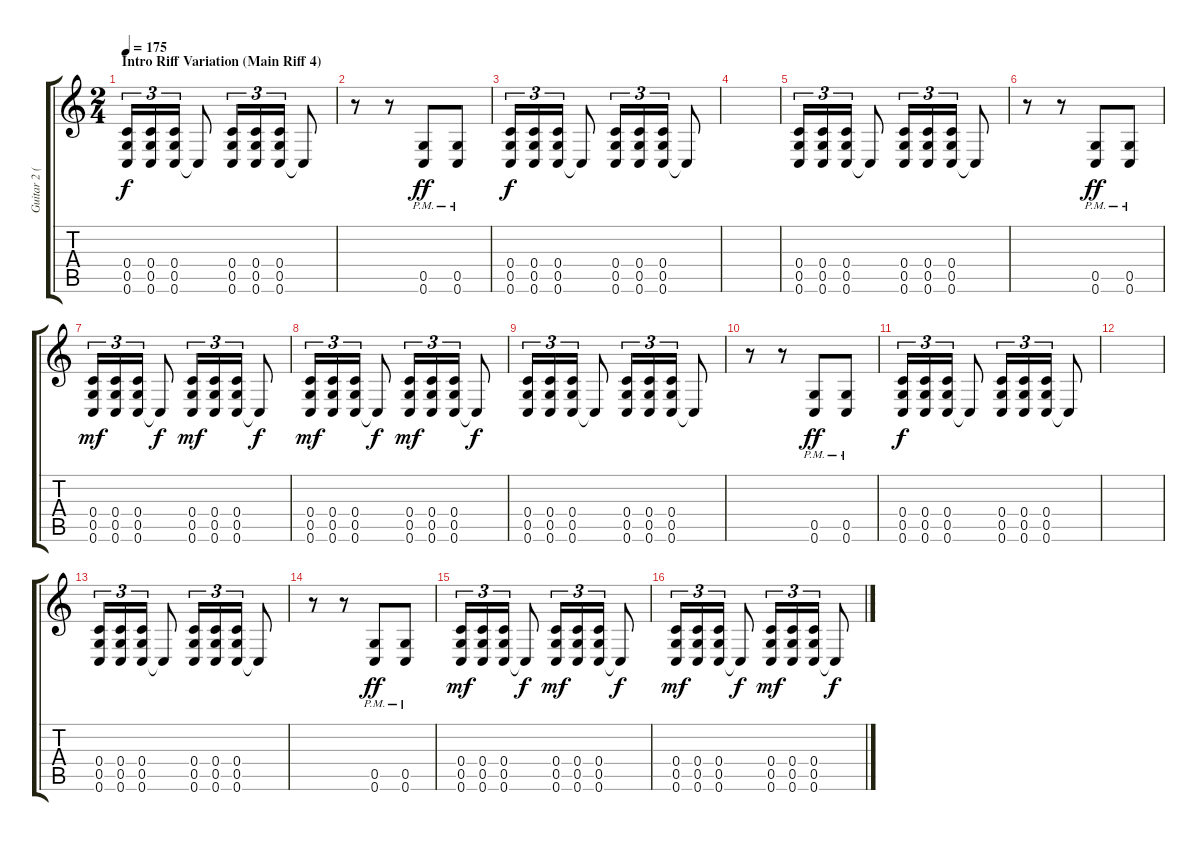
\track ("Guitar 2 (Sgrosso)" "Guitar 2 (") {instrument distortionguitar}
\staff {score tabs}
\tuning (D4 A3 F3 C3 G2 C2) {hide}
\ts (2 4)
\section ("" "Intro Riff Variation (Main Riff 4)")
\tempo 175
\clef g2
\ks c
(0.4 0.5 0.6).16{tu (3 2) dy f} (0.4 0.5 0.6).16{tu (3 2)} (0.4 0.5 0.6).16{tu (3 2)} 0.6{t}.8 (0.4 0.5 0.6).16{tu (3 2)} (0.4 0.5 0.6).16{tu (3 2)} (0.4 0.5 0.6).16{tu (3 2)} 0.6{t}.8 |
r.8 r.8 (0.5{pm} 0.6{pm}).8{dy ff} (0.5{pm} 0.6{pm}).8 |
(0.4 0.5 0.6).16{tu (3 2) dy f} (0.4 0.5 0.6).16{tu (3 2)} (0.4 0.5 0.6).16{tu (3 2)} 0.6{t}.8 (0.4 0.5 0.6).16{tu (3 2)} (0.4 0.5 0.6).16{tu (3 2)} (0.4 0.5 0.6).16{tu (3 2)} 0.6{t}.8 |
|
(0.4 0.5 0.6).16{tu (3 2)} (0.4 0.5 0.6).16{tu (3 2)} (0.4 0.5 0.6).16{tu (3 2)} 0.6{t}.8 (0.4 0.5 0.6).16{tu (3 2)} (0.4 0.5 0.6).16{tu (3 2)} (0.4 0.5 0.6).16{tu (3 2)} 0.6{t}.8 |
r.8 r.8 (0.5{pm} 0.6{pm}).8{dy ff} (0.5{pm} 0.6{pm}).8 |
(0.4 0.5 0.6).16{tu (3 2) dy mf} (0.4 0.5 0.6).16{tu (3 2)} (0.4 0.5 0.6).16{tu (3 2)} 0.6{t}.8{dy f} (0.4 0.5 0.6).16{tu (3 2) dy mf} (0.4 0.5 0.6).16{tu (3 2)} (0.4 0.5 0.6).16{tu (3 2)} 0.6{t}.8{dy f} |
(0.4 0.5 0.6).16{tu (3 2) dy mf} (0.4 0.5 0.6).16{tu (3 2)} (0.4 0.5 0.6).16{tu (3 2)} 0.6{t}.8{dy f} (0.4 0.5 0.6).16{tu (3 2) dy mf} (0.4 0.5 0.6).16{tu (3 2)} (0.4 0.5 0.6).16{tu (3 2)} 0.6{t}.8{dy f} |
(0.4 0.5 0.6).16{tu (3 2)} (0.4 0.5 0.6).16{tu (3 2)} (0.4 0.5 0.6).16{tu (3 2)} 0.6{t}.8 (0.4 0.5 0.6).16{tu (3 2)} (0.4 0.5 0.6).16{tu (3 2)} (0.4 0.5 0.6).16{tu (3 2)} 0.6{t}.8 |
r.8 r.8 (0.5{pm} 0.6{pm}).8{dy ff} (0.5{pm} 0.6{pm}).8 |
(0.4 0.5 0.6).16{tu (3 2) dy f} (0.4 0.5 0.6).16{tu (3 2)} (0.4 0.5 0.6).16{tu (3 2)} 0.6{t}.8 (0.4 0.5 0.6).16{tu (3 2)} (0.4 0.5 0.6).16{tu (3 2)} (0.4 0.5 0.6).16{tu (3 2)} 0.6{t}.8 |
|
(0.4 0.5 0.6).16{tu (3 2)} (0.4 0.5 0.6).16{tu (3 2)} (0.4 0.5 0.6).16{tu (3 2)} 0.6{t}.8 (0.4 0.5 0.6).16{tu (3 2)} (0.4 0.5 0.6).16{tu (3 2)} (0.4 0.5 0.6).16{tu (3 2)} 0.6{t}.8 |
r.8 r.8 (0.5{pm} 0.6{pm}).8{dy ff} (0.5{pm} 0.6{pm}).8 |
(0.4 0.5 0.6).16{tu (3 2) dy mf} (0.4 0.5 0.6).16{tu (3 2)} (0.4 0.5 0.6).16{tu (3 2)} 0.6{t}.8{dy f} (0.4 0.5 0.6).16{tu (3 2) dy mf} (0.4 0.5 0.6).16{tu (3 2)} (0.4 0.5 0.6).16{tu (3 2)} 0.6{t}.8{dy f} |
(0.4 0.5 0.6).16{tu (3 2) dy mf} (0.4 0.5 0.6).16{tu (3 2)} (0.4 0.5 0.6).16{tu (3 2)} 0.6{t}.8{dy f} (0.4 0.5 0.6).16{tu (3 2) dy mf} (0.4 0.5 0.6).16{tu (3 2)} (0.4 0.5 0.6).16{tu (3 2)} 0.6{t}.8{dy f}
